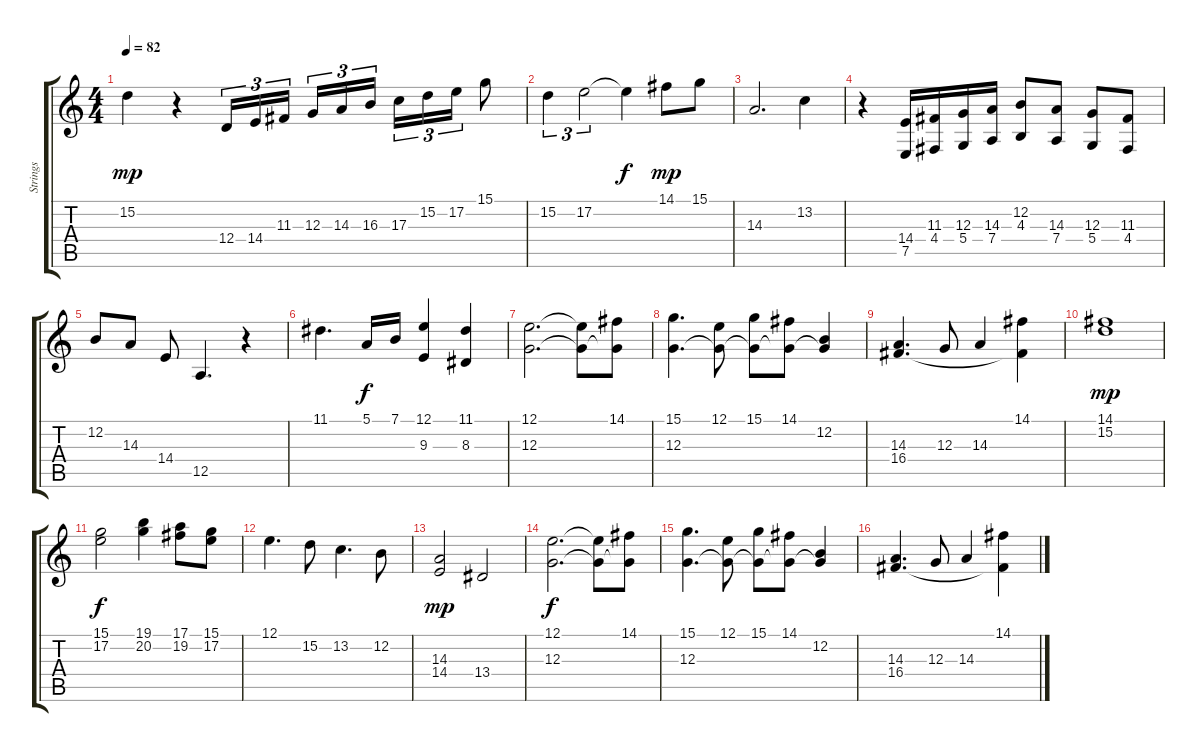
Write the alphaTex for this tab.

\track ("Strings" "Strings") {instrument stringensemble1}
\staff {score tabs}
\tuning (E4 B3 G3 D3 A2 E2) {hide}
\ts (4 4)
\tempo 82
\clef g2
\ks c
15.2.4{dy mp} r.4 12.4.16{tu (3 2)} 14.4.16{tu (3 2)} 11.3.16{tu (3 2) beam splitsecondary} 12.3.16{tu (3 2)} 14.3.16{tu (3 2)} 16.3.16{tu (3 2)} 17.3.16{tu (3 2)} 15.2.16{tu (3 2)} 17.2.16{tu (3 2)} 15.1.8 |
15.2.4{tu (3 2)} 17.2.2{tu (3 2)} 17.2{t}.4{dy f} 14.1.8{dy mp} 15.1.8 |
14.3.2{d} 13.2.4 |
r.4 (14.4 7.5).16 (11.3 4.4).16 (12.3 5.4).16 (14.3 7.4).16 (12.2 4.3).8 (14.3 7.4).8 (12.3 5.4).8 (11.3 4.4).8 |
12.2.8 14.3.8 14.4.8 12.5.4{d} r.4 |
11.1.4{d} 5.1.16{dy f} 7.1.16 (12.1 9.3).4 (11.1 8.3).4 |
(12.1 12.3).2{d} (12.1{t} 12.3{t}).8 (14.1 12.3{t}).8 |
(15.1 12.3).4{d} (12.1 12.3{t}).8 (15.1 12.3{t}).8 (14.1 12.3{t}).8 (12.2 12.3{t}).4 |
(14.3 16.4).4{d} 12.3.8 14.3.4 (14.1 16.4{t}).4 |
(14.1 15.2).1{dy mp} |
(15.1 17.2).2{dy f} (19.1 20.2).4 (17.1 19.2).8 (15.1 17.2).8 |
12.1.4{d} 15.2.8 13.2.4{d} 12.2.8 |
(14.3 14.4).2{dy mp} 13.4.2 |
(12.1 12.3).2{d dy f} (12.1{t} 12.3{t}).8 (14.1 12.3{t}).8 |
(15.1 12.3).4{d} (12.1 12.3{t}).8 (15.1 12.3{t}).8 (14.1 12.3{t}).8 (12.2 12.3{t}).4 |
(14.3 16.4).4{d} 12.3.8 14.3.4 (14.1 16.4{t}).4
